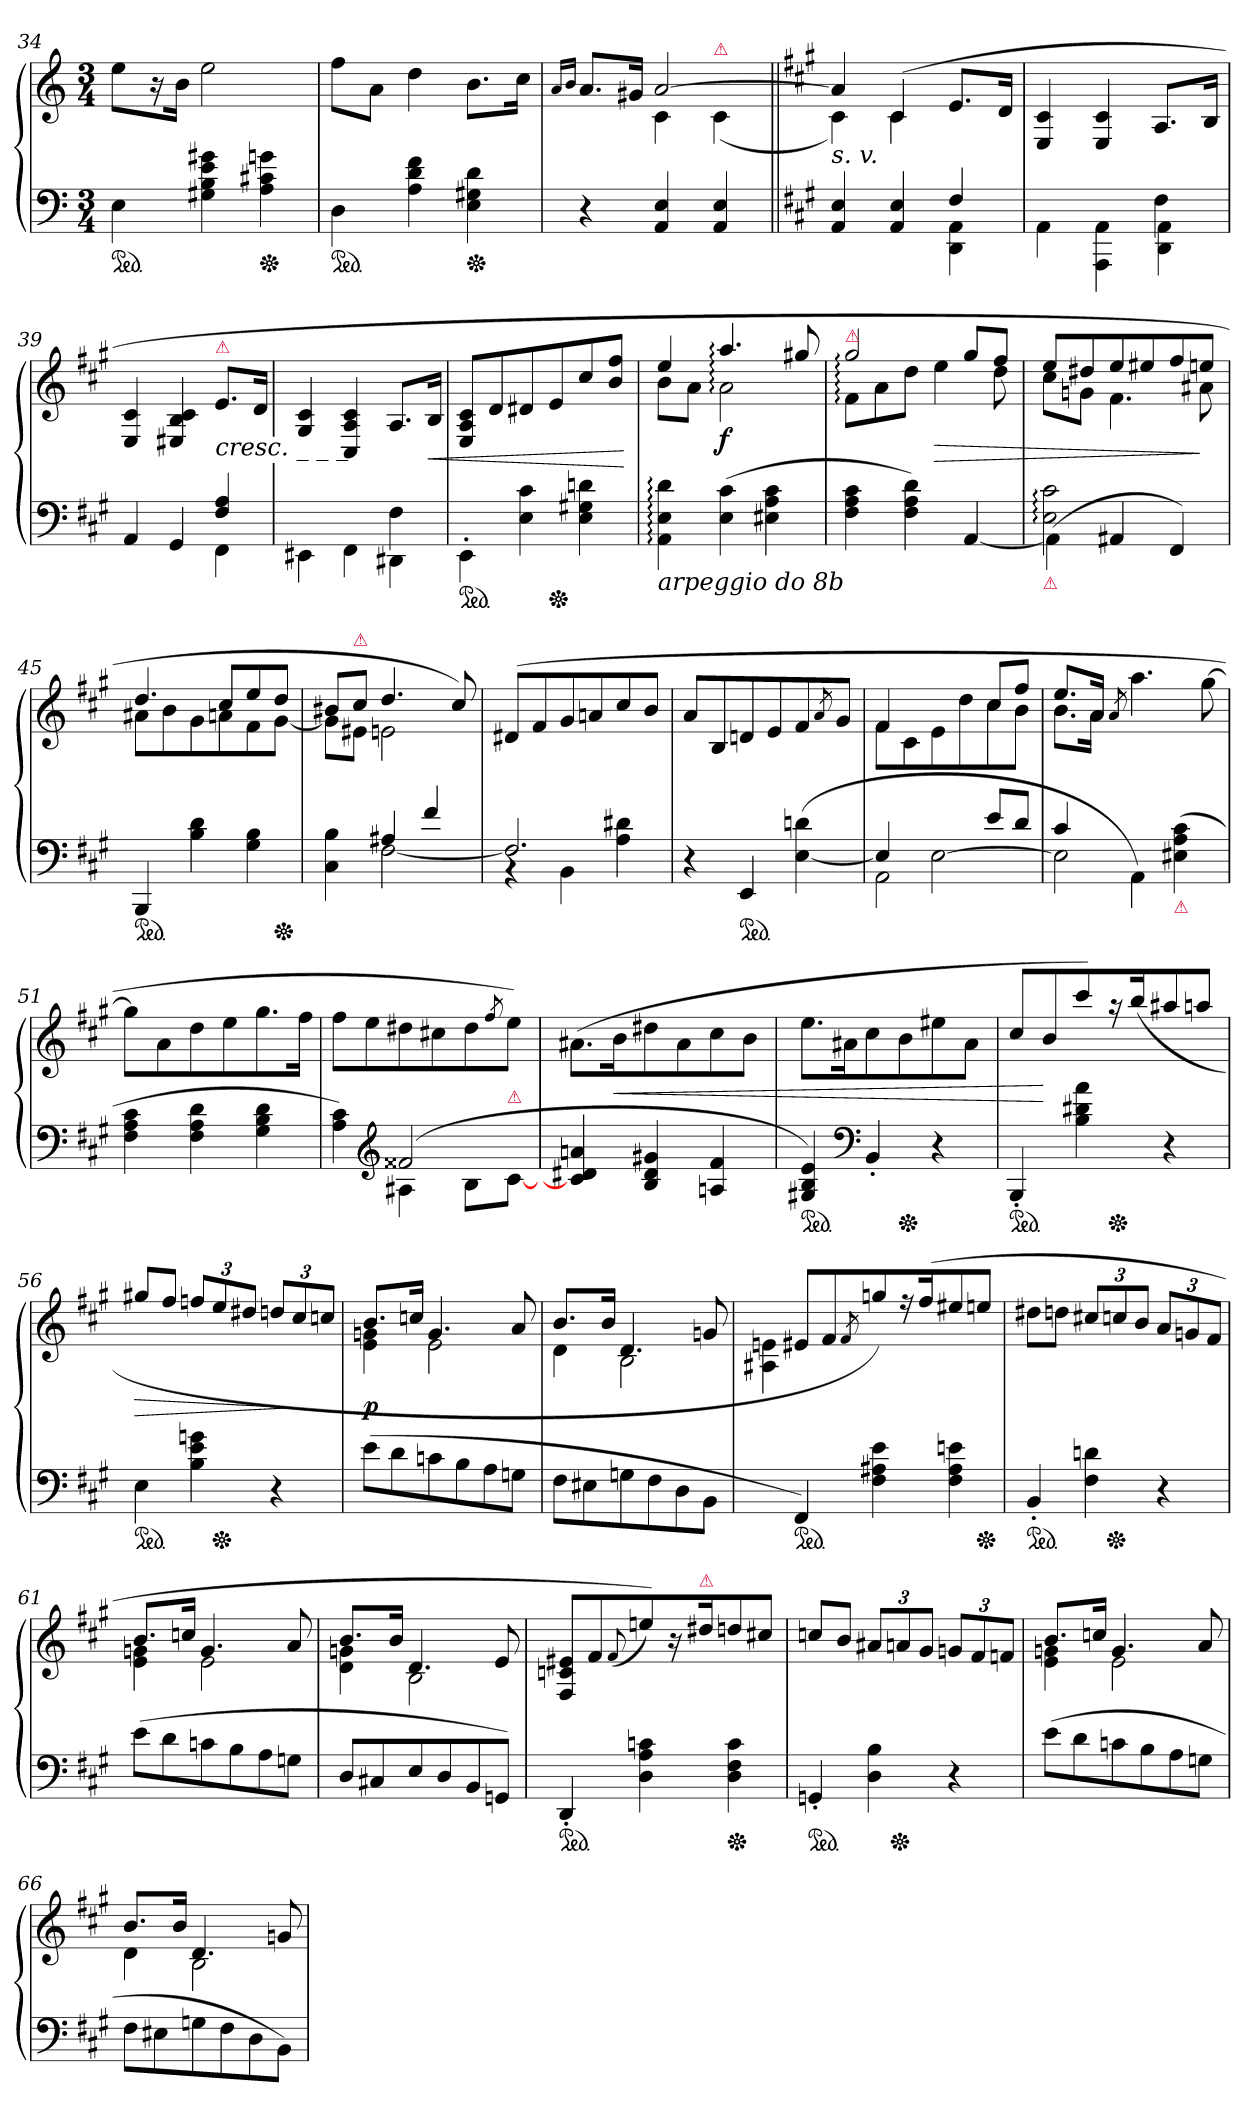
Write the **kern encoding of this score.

**kern	**kern	**dynam
*part1	*part1	*part1
*staff2	*staff1	*staff1/2
*clefF4	*clefG2	*
*k[]	*k[]	*
*M3/4	*M3/4	*
*ped	*	*
=34	=34	=34
4E	8eeL	.
.	16r	.
.	16bJk	.
4G#X 4B 4e 4g#X	2ee	.
*Xped	*	*
4A 4c#X 4gn	.	.
=35	=35	=35
*ped	*	*
4D	8ffL	.
.	8aJ	.
4A 4d 4f	4dd	.
*Xped	*	*
4E 4G#X 4d	8.bL	.
.	16ccJk	.
=36	=36	=36
.	16qqa/LL	.
.	16qqb/JJ	.
*	*^	*
4r	8.aL	4ryy	.
.	16g#XJk	.	.
4AA/ 4E/	[2a	4c	.
!	!	!LO:TX:a:i:color=crimson:t=⚠	!
4AA/ 4E/	.	(<4c	.
=37||	=37||	=37||	=37||
*k[f#c#g#]	*k[f#c#g#]	*	*
*^	*	*	*
!	!	!LO:TX:b:i:t=s. v.	!	!
4AA/ 4E/	2ryy	4a]	4c#)	.
4AA/ 4E/	.	(>4c#	4c#	.
4F#	4DD 4AA	8.eL	4ryy	.
.	.	16dJk	.	.
*	*	*v	*v	*
=38	=38	=38	=38
2ryy	4AA\	4E/ 4c#/	.
.	4AAA\ 4AA\	4E/ 4c#/	.
4F#\	4DD\ 4AA\	8.A/L	.
.	.	16B/Jk	.
=39	=39	=39	=39
2ryy	4AA	4E/ 4c#/	.
.	4GG#	4E#X/ 4B/ 4c#/	.
!	!	!LO:TX:b:i:t=cresc. _ _ _	!
!	!	!LO:TX:a:i:color=crimson:t=⚠	!
4F# 4A	4FF#	8.eL	.
.	.	16dJk	.
=40	=40	=40	=40
2ryy	4EE#X\	4G#/ 4c#/	.
.	4FF#\	4C#/ 4A/ 4c#/	.
4F#\	4DD#X\	8.A/L	.
.	.	16B/Jk	<
*v	*v	*	*
=41	=41	=41
*ped	*	*
4EE'>\	8E/ 8A/ 8c#/L	.
.	8d	.
4E 4c#	8d#X	.
*Xped	*	*
.	8e	.
4E 4G#X 4dn	8cc#	.
.	8b 8ff#J	.
.	.	[
=42	=42	=42
*	*^	*
!LO:TX:b:i:t=arpeggio do 8b	!	!	!
4AA: 4E: 4d:	4ee	8b:L	.
.	.	8aJ	.
(>4E 4c#	4.aa:	2a:	f
4E#X 4A 4c#	.	.	.
.	8gg#X	.	.
=43	=43	=43	=43
!	!LO:TX:a:i:color=crimson:t=⚠	!	!
4F# 4A 4c#	2gg#:	8f#:L	.
.	.	8a	.
4F# 4A 4d)	.	8ddJ	.
.	.	4ee	>
[4AA	8gg#L	.	.
.	8ff#J	8dd	.
=44	=44	=44	=44
*^	*	*	*
!LO:TX:b:i:color=crimson:t=⚠	!	!	!	!
2E:\ 2c#:\	(>4AA]	8eeL	8cc#L	.
.	.	8dd#X	8gnJ	.
.	4AA#X/	8ee	4.f#	.
.	.	8ee#X	.	.
4ryy	4FF#/)	8ff#	.	.
.	.	8eenJ	8a#X	]
*v	*v	*	*	*
=45	=45	=45	=45
*ped	*	*	*
4BBB	4.dd	8a#XL	.
.	.	8b	.
4B 4d	.	8g#	.
.	8cc#L	8an	.
4G# 4B	8ee	8f#	.
*Xped	*	*	*
.	8ddJ	[8g#J	.
=46	=46	=46	=46
*^	*	*	*
4ryy	4C# 4B	8b#XL	8g#L]	.
!	!	!LO:TX:a:color=crimson:t=⚠	!	!
.	.	8cc#J	8e#XJ	.
4A#X	[2F#	4.dd	2en	.
4f#	.	.	.	.
.	.	8cc#)	.	.
*	*	*v	*v	*
=47	=47	=47	=47
2.F#]	4rBB	(>8d#XL	.
.	.	8f#	.
.	4BB	8g#	.
.	.	8an	.
.	4A 4d#X	8cc#	.
.	.	8bJ	.
*v	*v	*	*
=48	=48	=48
4r	8aL	.
.	8B	.
*ped	*	*
4EE	8dn	.
.	8e	.
(>[4E 4dn	8f#	.
.	8qa/	.
.	8g#J	.
=49	=49	=49
*^	*^	*
4E]	2AA	4f#	8f#L	.
.	.	.	8c#	.
[2E\	.	4ryy	8e	.
.	.	.	8dd	.
.	8e/L	8cc#L	8cc#	.
.	8dJ	8ff#J	8bJ	.
=50	=50	=50	=50	=50
4c#/	2E\]	8.eeL	8.bL	.
.	.	16aJk	16aJk	.
.	.	8qa/	.	.
4AA\)	.	4.aa\	2ryy	.
!LO:TX:b:color=crimson:t=⚠	!	!	!	!
(>4E#X\ 4A\ 4c#\	4ryy	.	.	.
.	.	[8gg#\	.	.
*v	*v	*	*	*
*	*v	*v	*
=51	=51	=51
4F# 4A 4c#	8gg#L]	.
.	8a	.
4F# 4A 4d	8dd	.
.	8ee	.
4G# 4B 4d	8.gg#	.
.	16ff#Jk	.
=52	=52	=52
*^	*	*
4rbyy	4A 4c#)	8ff#L	.
.	.	8ee	.
*clefG2	*	*	*
(>2f##X	4A#X	8dd#X	.
.	.	8cc#X	.
.	8BL	8dd#	.
.	.	8qff#/	.
!	!LO:TX:a:color=crimson:t=⚠	!	!
.	[<8c#J	8eeJ)	.
=53	=53	=53	=53
!LO:TX:b:color=crimson:t=⚠	!	!	!
*v	*v	*	*
4c]/ 4d#X/ 4an/	(>8.a#XL	.
.	16bK	<
4B/ 4d#/ 4g#X/	8dd#X	.
.	8a#	.
4An/ 4f#/	8cc#	.
.	8bJ	.
=54	=54	=54
*ped	*	*
4G#X/ 4B/ 4e/)	8.eeL	.
.	16a#XK	.
*clefF4	*	*
4BB'<	8cc#	.
*Xped	*	*
.	8b	.
4r	8ee#X	.
.	8a#J	.
=55	=55	=55
*ped	*	*
4BBB'<	8cc#/L	.
.	8b	[
4B\ 4d#X\ 4a\	8ccc#/)	.
*Xped	*	*
.	16r	.
.	(>16bb/K	.
4r	8aa#X	.
.	8aanJ	.
=56	=56	=56
*ped	*	*
4E	8gg#X/L	>
.	8ff#J	.
4B\ 4e\ 4gn\	12ffn/L	.
*Xped	*	*
.	12ee/	.
.	12dd#X/J	.
4r	12ddn/L	.
.	12cc#	]
.	12ccnJ	.
=57	=57	=57
*	*^	*
(>8eL	8.bL	4e 4gn	p
8d	.	.	.
.	16ccnJk	.	.
8cn	4.g	2e	.
8B	.	.	.
8A	.	.	.
8GnJ	8a	.	.
=58	=58	=58	=58
8F#L	8.bL	4d	.
8E#X	.	.	.
.	16bJk	.	.
8Gn	4.d	2B	.
8F#	.	.	.
8D	.	.	.
8BBJ	8gn	.	.
=59	=59	=59	=59
*ped	*	*	*
4FF#)	8e#XL	4A#X 4en	.
.	8f#	.	.
.	8qf#/	.	.
4F# 4A#X 4e	8ggn)	2ryy	.
.	16r	.	.
.	(>16ff#K	.	.
4F# 4A# 4en	8ee#X	.	.
*Xped	*	*	*
.	8eenJ	.	.
*	*v	*v	*
=60	=60	=60
*ped	*	*
4BB'	8dd#X\L	.
.	8ddnJ	.
4F# 4dn	12cc#X/L	.
*Xped	*	*
.	12ccn	.
.	12bJ	.
4r	12aL	.
.	12gn	.
.	12f#J	.
=61	=61	=61
*	*^	*
(<8eL	8.bL	4e 4gn	.
8d	.	.	.
.	16ccnJk	.	.
8cn	4.g	2e	.
8B	.	.	.
8A	.	.	.
8GnJ	8a	.	.
=62	=62	=62	=62
8D/L	8.bL	4d 4gn	.
8C#X	.	.	.
.	16bJk	.	.
8E	4.d	2B	.
8D	.	.	.
8BB	.	.	.
8GGnJ)	8e	.	.
*	*v	*v	*
=63	=63	=63
*ped	*	*
4DD'>	8F# 8cn 8e#XL	.
.	8f#	.
.	(<8qqf#/	.
4D 4A 4cn	8een))	.
.	16r	.
!	!LO:TX:a:color=crimson:t=⚠	!
.	16dd#XK	.
*Xped	*	*
4D 4F# 4c	8ddn	.
.	8cc#XJ	.
=64	=64	=64
*ped	*	*
4GGn'<	8ccn/L	.
.	8bJ	.
4D 4B	12a#X/L	.
*Xped	*	*
.	12an	.
.	12g#J	.
4r	12gn/L	.
.	12f#	.
.	12fnJ	.
=65	=65	=65
*	*^	*
(<8eL	8.bL	4e 4gn	.
8d	.	.	.
.	16ccnJk	.	.
8cn	4.g	2e	.
8B	.	.	.
8A	.	.	.
8GnJ	8a	.	.
=66	=66	=66	=66
8F#L	8.bL	4d	.
8E#X	.	.	.
.	16bJk	.	.
8Gn	4.d	2B	.
8F#	.	.	.
8D	.	.	.
8BBJ)	8gn	.	.
*	*v	*v	*
=	=	=
*-	*-	*-
